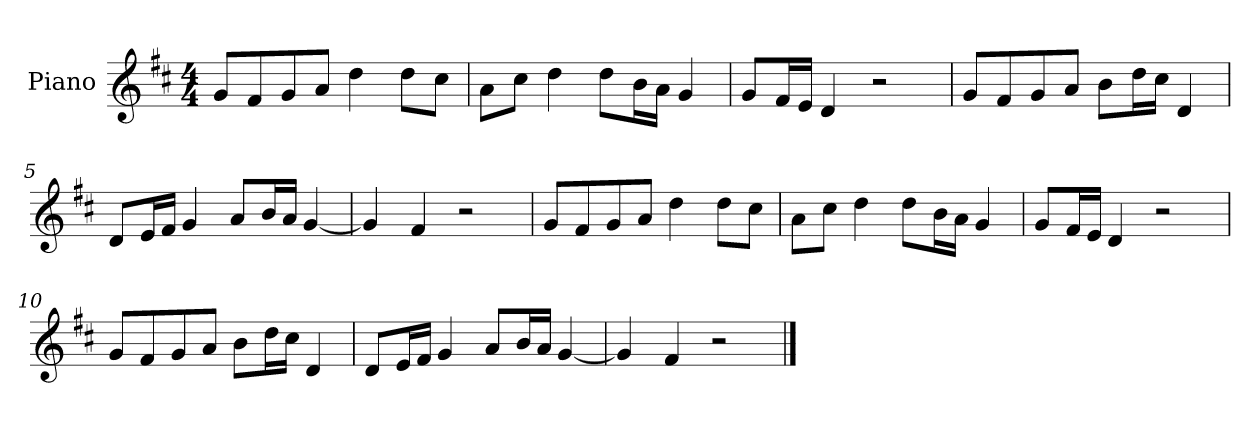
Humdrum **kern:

**kern
*part1
*staff1
*I"Piano
*I'P-no
*clefG2
*k[f#c#]
*M4/4
*MM90
=1
8g/L
8f#/
8g/
8a/J
4dd\
8dd\L
8cc#\J
=2
8a\L
8cc#\J
4dd\
8dd\L
16b\L
16a\JJ
4g/
=3
8g/L
16f#/L
16e/JJ
4d/
2r
=4
8g/L
8f#/
8g/
8a/J
8b\L
16dd\L
16cc#\JJ
4d/
=5
8d/L
16e/L
16f#/JJ
4g/
8a/L
16b/L
16a/JJ
[4g/
=6
4g/]
4f#/
2r
!!LO:LB:g=z
=7
8g/L
8f#/
8g/
8a/J
4dd\
8dd\L
8cc#\J
=8
8a\L
8cc#\J
4dd\
8dd\L
16b\L
16a\JJ
4g/
=9
8g/L
16f#/L
16e/JJ
4d/
2r
=10
8g/L
8f#/
8g/
8a/J
8b\L
16dd\L
16cc#\JJ
4d/
=11
8d/L
16e/L
16f#/JJ
4g/
8a/L
16b/L
16a/JJ
[4g/
=12
4g/]
4f#/
2r
==
*-
